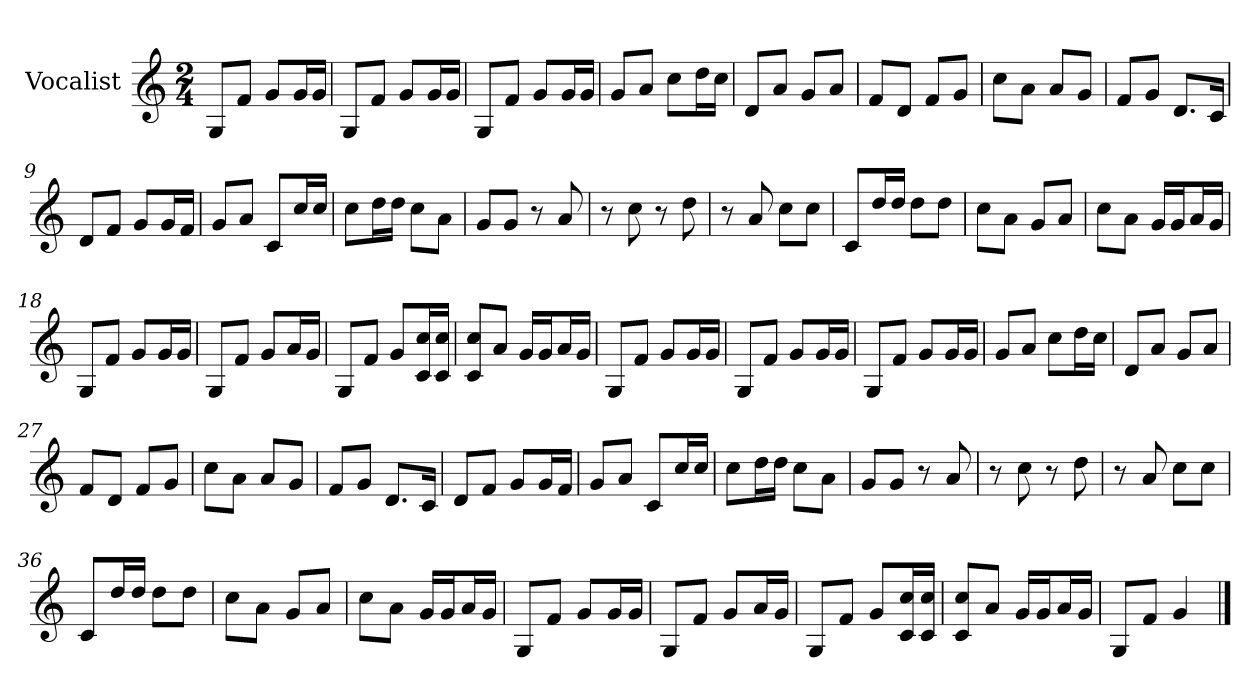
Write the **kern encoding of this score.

**kern
*part1
*staff1
*I"Vocalist
*clefG2
*k[]
*M2/4
=1
8G/L
8f/J
8g/L
16g/L
16g/JJ
=2
8G/L
8f/J
8g/L
16g/L
16g/JJ
=3
8G/L
8f/J
8g/L
16g/L
16g/JJ
=4
8g/L
8a/J
8cc\L
16dd\L
16cc\JJ
=5
8d/L
8a/J
8g/L
8a/J
=6
8f/L
8d/J
8f/L
8g/J
=7
8cc\L
8a\J
8a/L
8g/J
=8
8f/L
8g/J
8.d/L
16c/Jk
=9
8d/L
8f/J
8g/L
16g/L
16f/JJ
=10
8g/L
8a/J
8c/L
16cc/L
16cc/JJ
=11
8cc\L
16dd\L
16dd\JJ
8cc\L
8a\J
=12
8g/L
8g/J
8r
8a
=13
8r
8cc
8r
8dd
=14
8r
8a
8cc\L
8cc\J
=15
8c/L
16dd/L
16dd/JJ
8dd\L
8dd\J
=16
8cc\L
8a\J
8g/L
8a/J
=17
8cc\L
8a\J
16g/LL
16g/J
16a/L
16g/JJ
=18
8G/L
8f/J
8g/L
16g/L
16g/JJ
=19
8G/L
8f/J
8g/L
16a/L
16g/JJ
=20
8G/L
8f/J
8g/L
16c/ 16cc/L
16c/ 16cc/JJ
=21
8c/ 8cc/L
8a/J
16g/LL
16g/J
16a/L
16g/JJ
=22
8G/L
8f/J
8g/L
16g/L
16g/JJ
=23
8G/L
8f/J
8g/L
16g/L
16g/JJ
=24
8G/L
8f/J
8g/L
16g/L
16g/JJ
=25
8g/L
8a/J
8cc\L
16dd\L
16cc\JJ
=26
8d/L
8a/J
8g/L
8a/J
=27
8f/L
8d/J
8f/L
8g/J
=28
8cc\L
8a\J
8a/L
8g/J
=29
8f/L
8g/J
8.d/L
16c/Jk
=30
8d/L
8f/J
8g/L
16g/L
16f/JJ
=31
8g/L
8a/J
8c/L
16cc/L
16cc/JJ
=32
8cc\L
16dd\L
16dd\JJ
8cc\L
8a\J
=33
8g/L
8g/J
8r
8a
=34
8r
8cc
8r
8dd
=35
8r
8a
8cc\L
8cc\J
=36
8c/L
16dd/L
16dd/JJ
8dd\L
8dd\J
=37
8cc\L
8a\J
8g/L
8a/J
=38
8cc\L
8a\J
16g/LL
16g/J
16a/L
16g/JJ
=39
8G/L
8f/J
8g/L
16g/L
16g/JJ
=40
8G/L
8f/J
8g/L
16a/L
16g/JJ
=41
8G/L
8f/J
8g/L
16c/ 16cc/L
16c/ 16cc/JJ
=42
8c/ 8cc/L
8a/J
16g/LL
16g/J
16a/L
16g/JJ
=43
8G/L
8f/J
4g
==
*-
